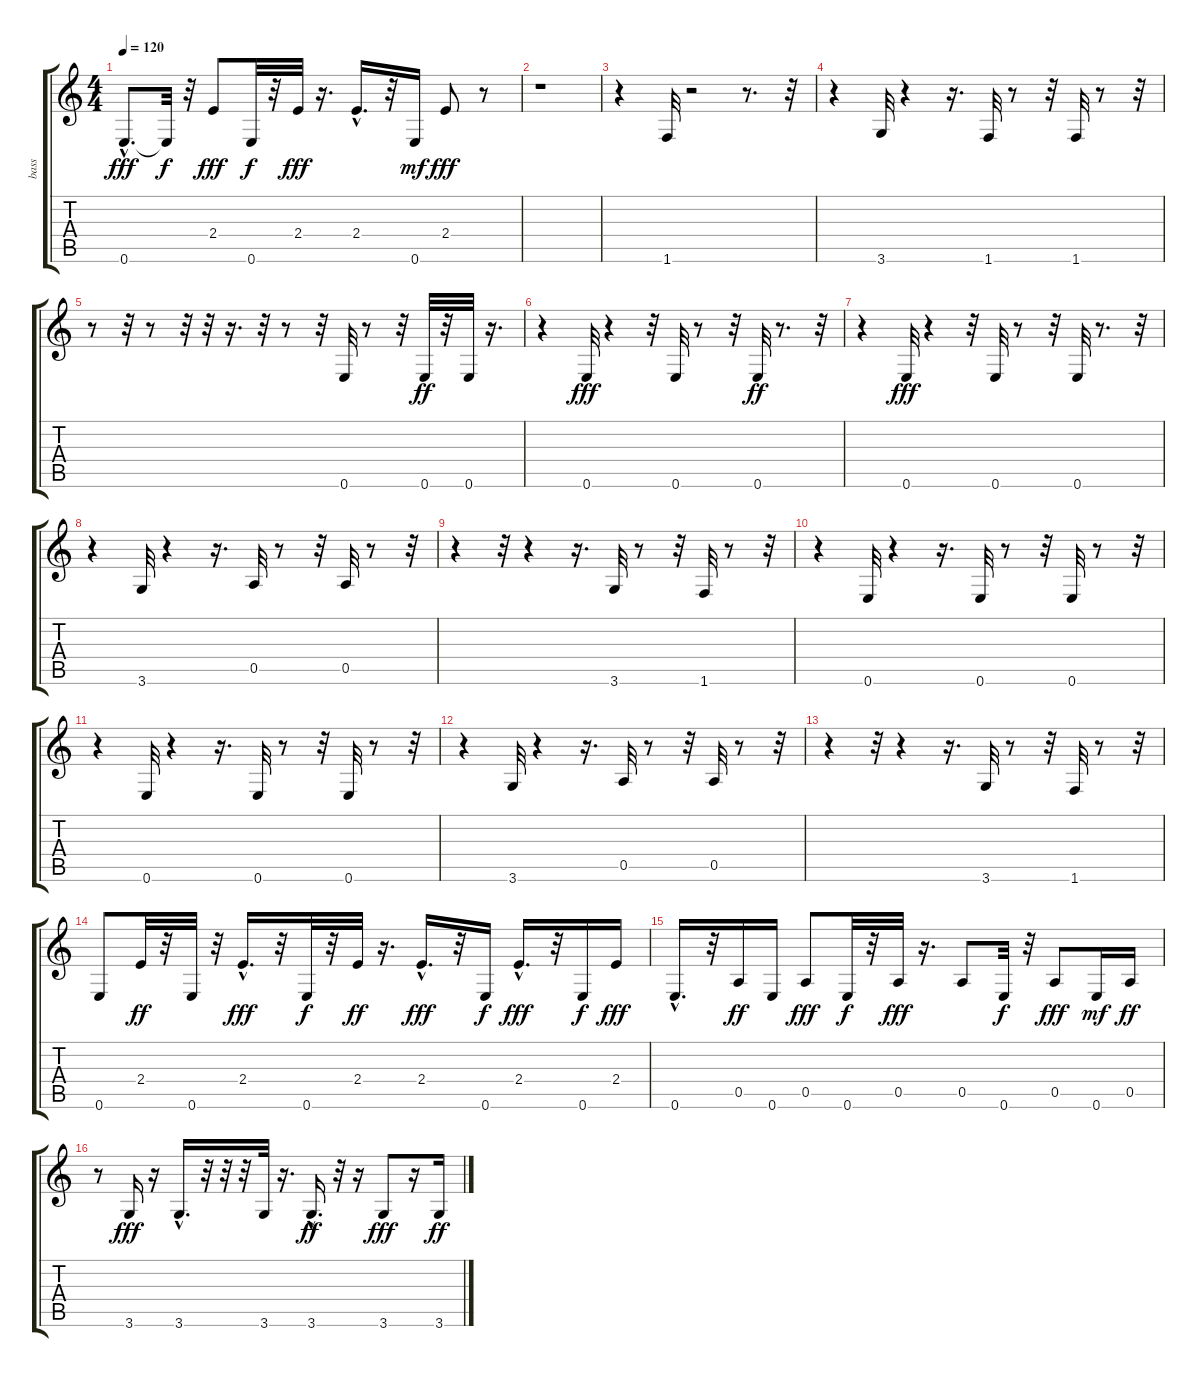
\track ("bass" "bass") {instrument slapbass1}
\staff {score tabs}
\tuning (E4 B3 G3 D3 A2 E2) {hide}
\ts (4 4)
\tempo 120
\clef g2
\ks c
0.6{hac}.8{d dy fff} 0.6{t}.32{dy f} r.32 2.4.8{dy fff} 0.6.32{dy f} r.32 2.4.32{dy fff} r.16{d} 2.4{hac}.16{d} r.32 0.6.16{dy mf} 2.4.8{dy fff} r.8 |
r.1 |
r.4 1.6.32 r.2 r.8{d} r.32 |
r.4 3.6.32 r.4 r.16{d} 1.6.32 r.8 r.32 1.6.32 r.8 r.32 |
r.8 r.32 r.8 r.32 r.32 r.16{d} r.32 r.8 r.32 0.6.32 r.8 r.32 0.6.32{dy ff} r.32 0.6.32 r.16{d} |
r.4 0.6.32{dy fff} r.4 r.32 0.6.32 r.8 r.32 0.6.32{dy ff} r.8{d} r.32 |
r.4 0.6.32{dy fff} r.4 r.32 0.6.32 r.8 r.32 0.6.32 r.8{d} r.32 |
r.4 3.6.32 r.4 r.16{d} 0.5.32 r.8 r.32 0.5.32 r.8 r.32 |
r.4 r.32 r.4 r.16{d} 3.6.32 r.8 r.32 1.6.32 r.8 r.32 |
r.4 0.6.32 r.4 r.16{d} 0.6.32 r.8 r.32 0.6.32 r.8 r.32 |
r.4 0.6.32 r.4 r.16{d} 0.6.32 r.8 r.32 0.6.32 r.8 r.32 |
r.4 3.6.32 r.4 r.16{d} 0.5.32 r.8 r.32 0.5.32 r.8 r.32 |
r.4 r.32 r.4 r.16{d} 3.6.32 r.8 r.32 1.6.32 r.8 r.32 |
0.6.8 2.4.32{dy ff} r.32 0.6.32 r.32 2.4{hac}.16{d dy fff} r.32 0.6.32{dy f} r.32 2.4.32{dy ff} r.16{d} 2.4{hac}.16{d dy fff} r.32 0.6.16{dy f} 2.4{hac}.16{d dy fff} r.32 0.6.16{dy f} 2.4.16{dy fff} |
0.6{hac}.16{d} r.32 0.5.16{dy ff} 0.6.16 0.5.8{dy fff} 0.6.32{dy f} r.32 0.5.32{dy fff} r.16{d} 0.5.8 0.6.32{dy f} r.32 0.5.8{dy fff} 0.6.16{dy mf} 0.5.16{dy ff} |
r.8 3.6.16{dy fff} r.16 3.6{hac}.16{d} r.32 r.32 r.32 3.6.32 r.16{d} 3.6{hac}.16{d dy ff} r.32 r.16 3.6.8{dy fff} r.16 3.6.16{dy ff}
